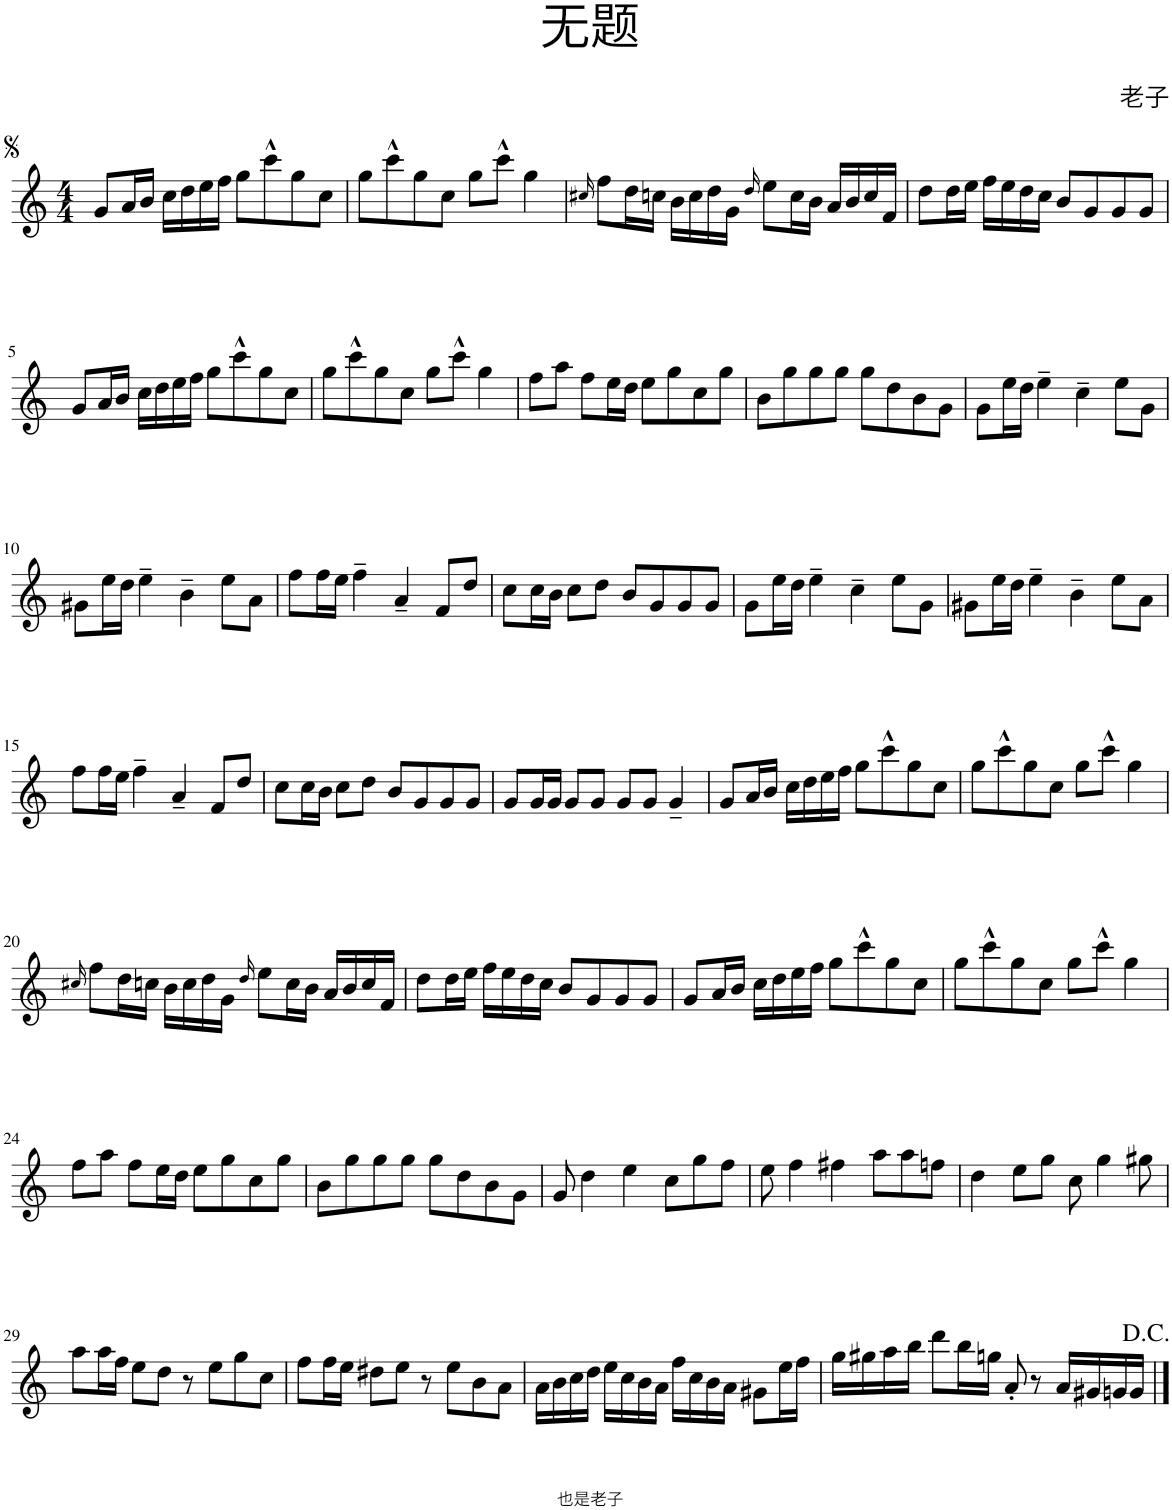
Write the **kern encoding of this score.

**kern
*part1
*staff1
*I"Piano
*I'Pno.
*clefG2
*k[]
*M4/4
=1
8g/L
16a/L
16b/JJ
16cc\LL
16dd\
16ee\
16ff\JJ
8gg\L
8ccc^^\
8gg\
8cc\J
=2
8gg\L
8ccc^^\
8gg\
8cc\J
8gg\L
8ccc^^\J
4gg\
=3
16qcc#X/
8ff\L
16dd\L
16ccn\JJ
16b\LL
16cc\
16dd\
16g\JJ
16qdd/
8ee\L
16cc\L
16b\JJ
16a/LL
16b/
16cc/
16f/JJ
=4
8dd\L
16dd\L
16ee\JJ
16ff\LL
16ee\
16dd\
16cc\JJ
8b/L
8g/
8g/
8g/J
!!LO:LB:g=z
=5
8g/L
16a/L
16b/JJ
16cc\LL
16dd\
16ee\
16ff\JJ
8gg\L
8ccc^^\
8gg\
8cc\J
=6
8gg\L
8ccc^^\
8gg\
8cc\J
8gg\L
8ccc^^\J
4gg\
=7
8ff\L
8aa\J
8ff\L
16ee\L
16dd\JJ
8ee\L
8gg\
8cc\
8gg\J
=8
8b\L
8gg\
8gg\
8gg\J
8gg\L
8dd\
8b\
8g\J
=9
8g\L
16ee\L
16dd\JJ
4ee~\
4cc~\
8ee\L
8g\J
!!LO:LB:g=z
=10
8g#X\L
16ee\L
16dd\JJ
4ee~\
4b~\
8ee\L
8a\J
=11
8ff\L
16ff\L
16ee\JJ
4ff~\
4a~/
8f/L
8dd/J
=12
8cc\L
16cc\L
16b\JJ
8cc\L
8dd\J
8b/L
8g/
8g/
8g/J
=13
8g\L
16ee\L
16dd\JJ
4ee~\
4cc~\
8ee\L
8g\J
=14
8g#X\L
16ee\L
16dd\JJ
4ee~\
4b~\
8ee\L
8a\J
!!LO:LB:g=z
=15
8ff\L
16ff\L
16ee\JJ
4ff~\
4a~/
8f/L
8dd/J
=16
8cc\L
16cc\L
16b\JJ
8cc\L
8dd\J
8b/L
8g/
8g/
8g/J
=17
8g/L
16g/L
16g/JJ
8g/L
8g/J
8g/L
8g/J
4g~/
=18
8g/L
16a/L
16b/JJ
16cc\LL
16dd\
16ee\
16ff\JJ
8gg\L
8ccc^^\
8gg\
8cc\J
=19
8gg\L
8ccc^^\
8gg\
8cc\J
8gg\L
8ccc^^\J
4gg\
!!LO:LB:g=z
=20
16qcc#X/
8ff\L
16dd\L
16ccn\JJ
16b\LL
16cc\
16dd\
16g\JJ
16qdd/
8ee\L
16cc\L
16b\JJ
16a/LL
16b/
16cc/
16f/JJ
=21
8dd\L
16dd\L
16ee\JJ
16ff\LL
16ee\
16dd\
16cc\JJ
8b/L
8g/
8g/
8g/J
=22
8g/L
16a/L
16b/JJ
16cc\LL
16dd\
16ee\
16ff\JJ
8gg\L
8ccc^^\
8gg\
8cc\J
=23
8gg\L
8ccc^^\
8gg\
8cc\J
8gg\L
8ccc^^\J
4gg\
!!LO:LB:g=z
=24
8ff\L
8aa\J
8ff\L
16ee\L
16dd\JJ
8ee\L
8gg\
8cc\
8gg\J
=25
8b\L
8gg\
8gg\
8gg\J
8gg\L
8dd\
8b\
8g\J
=26
8g/
4dd\
4ee\
8cc\L
8gg\
8ff\J
=27
8ee\
4ff\
4ff#X\
8aa\L
8aa\
8ffn\J
=28
4dd\
8ee\L
8gg\J
8cc\
4gg\
8gg#X\
!!LO:LB:g=z
=29
8aa\L
16aa\L
16ff\JJ
8ee\L
8dd\J
8r
8ee\L
8gg\
8cc\J
=30
8ff\L
16ff\L
16ee\JJ
8dd#X\L
8ee\J
8r
8ee\L
8b\
8a\J
=31
16a\LL
16b\
16cc\
16dd\JJ
16ee\LL
16cc\
16b\
16a\JJ
16ff\LL
16cc\
16b\
16a\JJ
8g#X\L
16ee\L
16ff\JJ
=32
16gg\LL
16gg#X\
16aa\
16bb\JJ
8ddd\L
16bb\L
16ggn\JJ
8a'/
8r
16a/LL
16g#X/
16gn/
16g/JJ
==
*-
